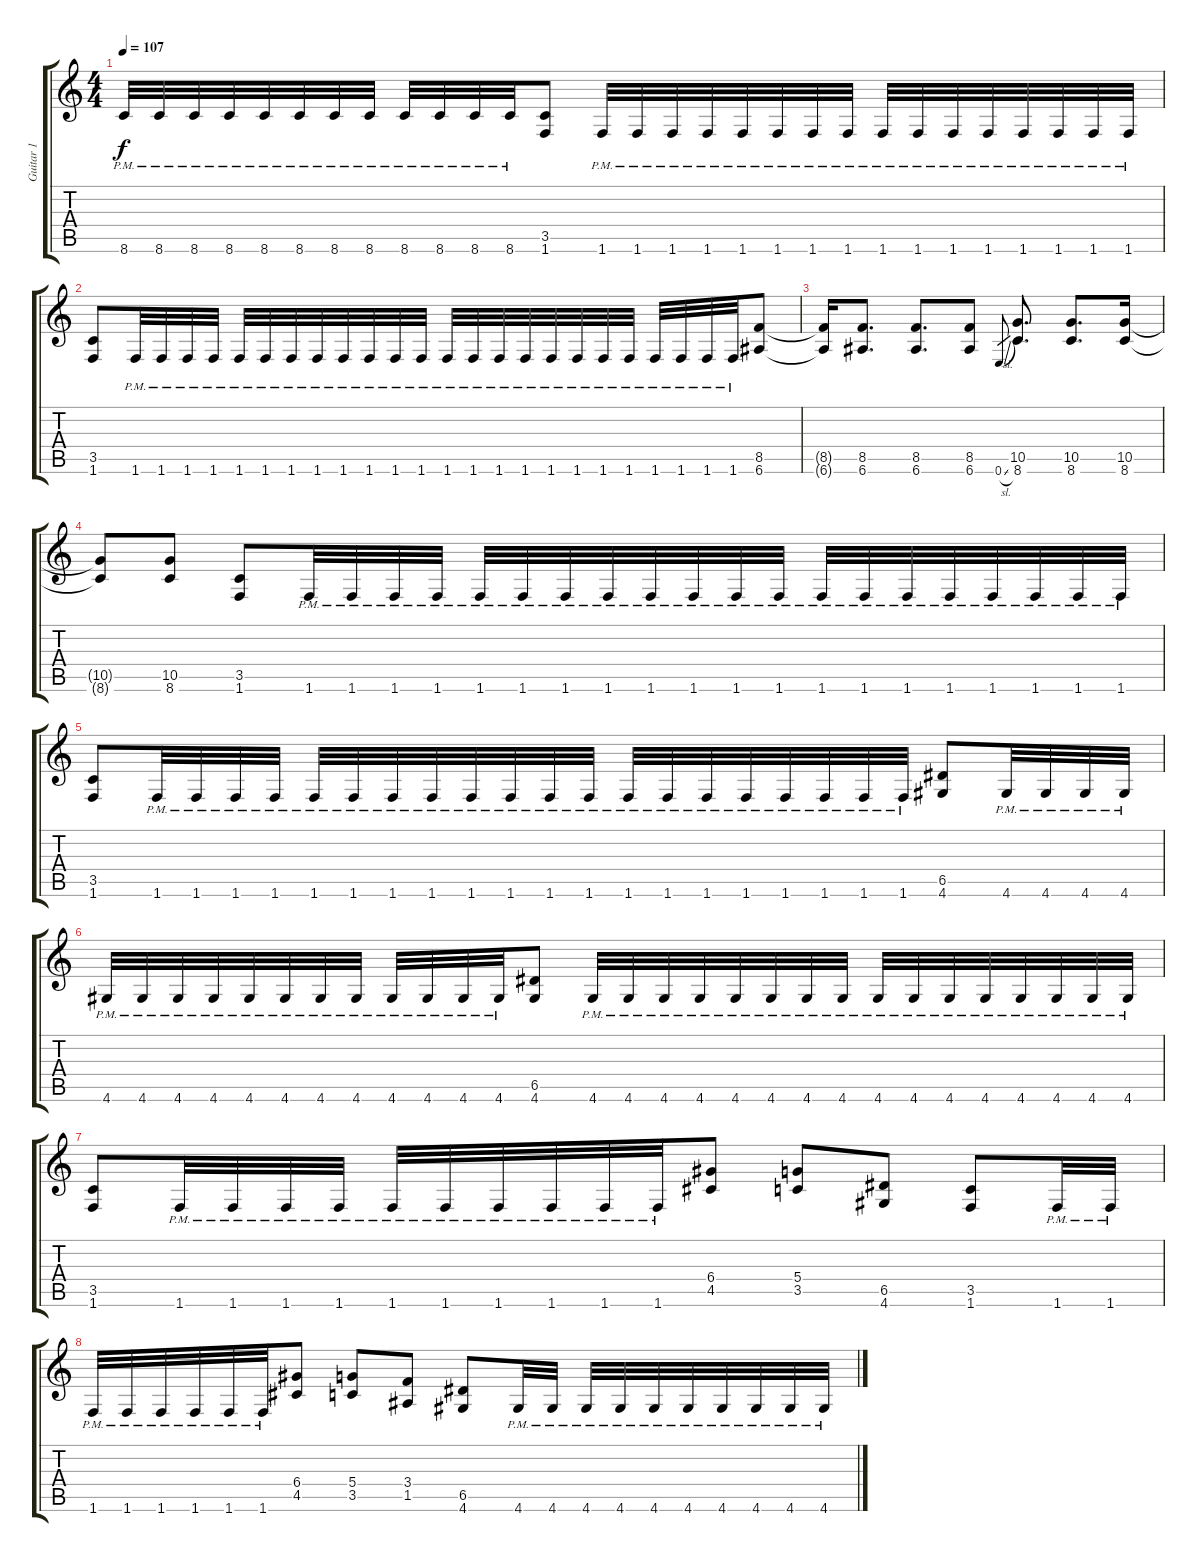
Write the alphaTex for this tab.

\track ("Guitar 1" "Guitar 1") {instrument distortionguitar}
\staff {score tabs}
\tuning (E4 B3 G3 D3 A2 E2) {hide}
\ts (4 4)
\tempo 107
\clef g2
\ks c
8.6{pm}.32{dy f} 8.6{pm}.32 8.6{pm}.32 8.6{pm}.32 8.6{pm}.32 8.6{pm}.32 8.6{pm}.32 8.6{pm}.32 8.6{pm}.32 8.6{pm}.32 8.6{pm}.32 8.6{pm}.32 (3.5 1.6).8 1.6{pm}.32 1.6{pm}.32 1.6{pm}.32 1.6{pm}.32 1.6{pm}.32 1.6{pm}.32 1.6{pm}.32 1.6{pm}.32 1.6{pm}.32 1.6{pm}.32 1.6{pm}.32 1.6{pm}.32 1.6{pm}.32 1.6{pm}.32 1.6{pm}.32 1.6{pm}.32 |
(3.5 1.6).8 1.6{pm}.32 1.6{pm}.32 1.6{pm}.32 1.6{pm}.32 1.6{pm}.32 1.6{pm}.32 1.6{pm}.32 1.6{pm}.32 1.6{pm}.32 1.6{pm}.32 1.6{pm}.32 1.6{pm}.32 1.6{pm}.32 1.6{pm}.32 1.6{pm}.32 1.6{pm}.32 1.6{pm}.32 1.6{pm}.32 1.6{pm}.32 1.6{pm}.32 1.6{pm}.32 1.6{pm}.32 1.6{pm}.32 1.6{pm}.32 (8.5 6.6).8 |
(8.5{t} 6.6{t}).16 (8.5 6.6).8{d} (8.5 6.6).8{d} (8.5 6.6).8 0.6{sl}.8{gr} (10.5 8.6).8{d} (10.5 8.6).8{d} (10.5 8.6).16 |
(10.5{t} 8.6{t}).8 (10.5 8.6).8 (3.5 1.6).8 1.6{pm}.32 1.6{pm}.32 1.6{pm}.32 1.6{pm}.32 1.6{pm}.32 1.6{pm}.32 1.6{pm}.32 1.6{pm}.32 1.6{pm}.32 1.6{pm}.32 1.6{pm}.32 1.6{pm}.32 1.6{pm}.32 1.6{pm}.32 1.6{pm}.32 1.6{pm}.32 1.6{pm}.32 1.6{pm}.32 1.6{pm}.32 1.6{pm}.32 |
(3.5 1.6).8 1.6{pm}.32 1.6{pm}.32 1.6{pm}.32 1.6{pm}.32 1.6{pm}.32 1.6{pm}.32 1.6{pm}.32 1.6{pm}.32 1.6{pm}.32 1.6{pm}.32 1.6{pm}.32 1.6{pm}.32 1.6{pm}.32 1.6{pm}.32 1.6{pm}.32 1.6{pm}.32 1.6{pm}.32 1.6{pm}.32 1.6{pm}.32 1.6{pm}.32 (6.5 4.6).8 4.6{pm}.32 4.6{pm}.32 4.6{pm}.32 4.6{pm}.32 |
4.6{pm}.32 4.6{pm}.32 4.6{pm}.32 4.6{pm}.32 4.6{pm}.32 4.6{pm}.32 4.6{pm}.32 4.6{pm}.32 4.6{pm}.32 4.6{pm}.32 4.6{pm}.32 4.6{pm}.32 (6.5 4.6).8 4.6{pm}.32 4.6{pm}.32 4.6{pm}.32 4.6{pm}.32 4.6{pm}.32 4.6{pm}.32 4.6{pm}.32 4.6{pm}.32 4.6{pm}.32 4.6{pm}.32 4.6{pm}.32 4.6{pm}.32 4.6{pm}.32 4.6{pm}.32 4.6{pm}.32 4.6{pm}.32 |
(3.5 1.6).8 1.6{pm}.32 1.6{pm}.32 1.6{pm}.32 1.6{pm}.32 1.6{pm}.32 1.6{pm}.32 1.6{pm}.32 1.6{pm}.32 1.6{pm}.32 1.6{pm}.32 (6.4 4.5).8 (5.4 3.5).8 (6.5 4.6).8 (3.5 1.6).8 1.6{pm}.32 1.6{pm}.32 |
1.6{pm}.32 1.6{pm}.32 1.6{pm}.32 1.6{pm}.32 1.6{pm}.32 1.6{pm}.32 (6.4 4.5).8 (5.4 3.5).8 (3.4 1.5).8 (6.5 4.6).8 4.6{pm}.32 4.6{pm}.32 4.6{pm}.32 4.6{pm}.32 4.6{pm}.32 4.6{pm}.32 4.6{pm}.32 4.6{pm}.32 4.6{pm}.32 4.6{pm}.32
